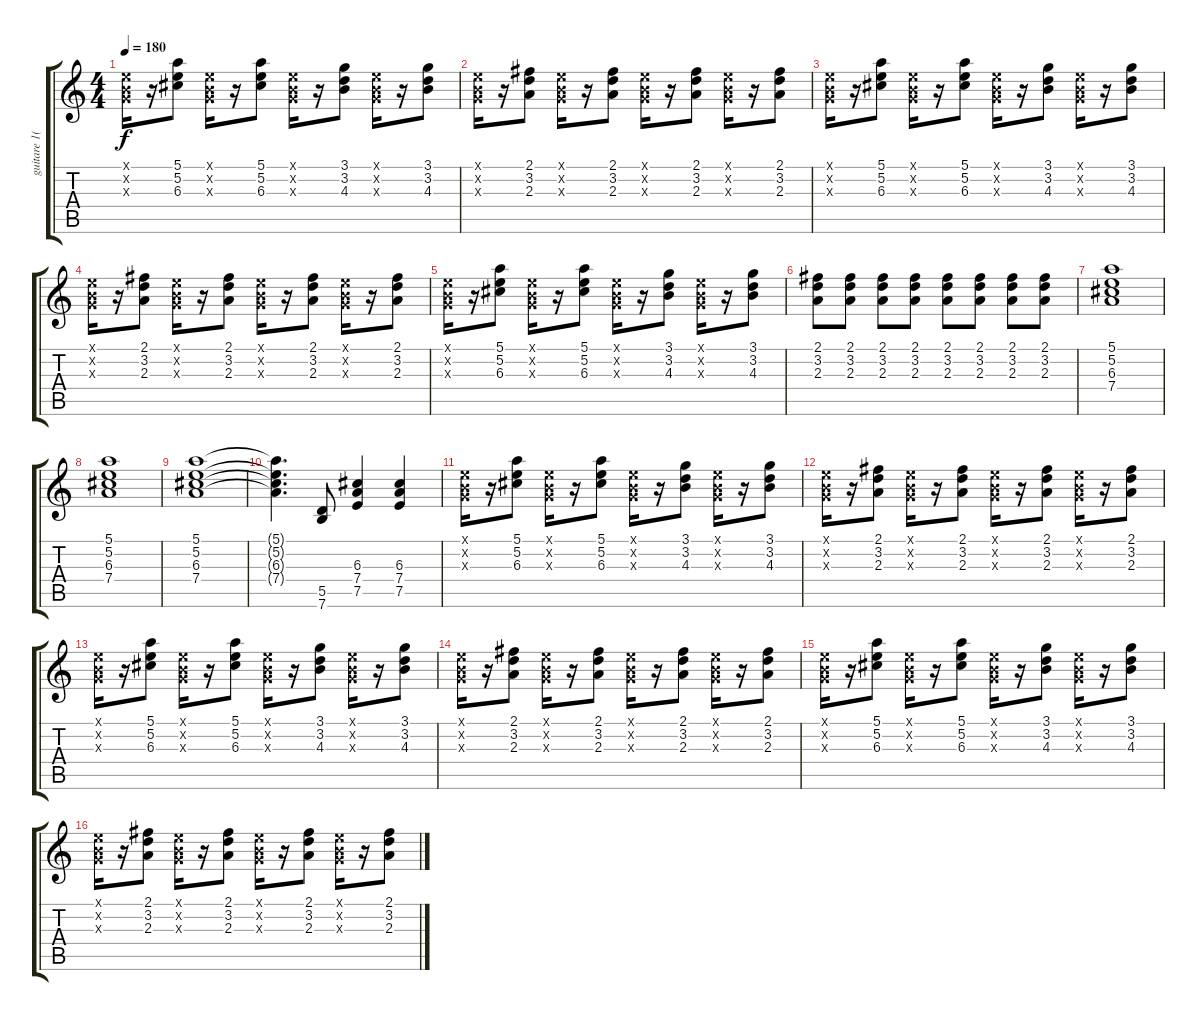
\track ("guitare 1(lint)" "guitare 1(") {instrument distortionguitar}
\staff {score tabs}
\tuning (E4 B3 G3 D3 A2 E2) {hide}
\ts (4 4)
\tempo 180
\clef g2
\ks c
(0.1{x} 0.2{x} 0.3{x}).16{dy f} r.16 (5.1 5.2 6.3).8 (0.1{x} 0.2{x} 0.3{x}).16 r.16 (5.1 5.2 6.3).8 (0.1{x} 0.2{x} 0.3{x}).16 r.16 (3.1 3.2 4.3).8 (0.1{x} 0.2{x} 0.3{x}).16 r.16 (3.1 3.2 4.3).8 |
(0.1{x} 0.2{x} 0.3{x}).16 r.16 (2.1 3.2 2.3).8 (0.1{x} 0.2{x} 0.3{x}).16 r.16 (2.1 3.2 2.3).8 (0.1{x} 0.2{x} 0.3{x}).16 r.16 (2.1 3.2 2.3).8 (0.1{x} 0.2{x} 0.3{x}).16 r.16 (2.1 3.2 2.3).8 |
(0.1{x} 0.2{x} 0.3{x}).16 r.16 (5.1 5.2 6.3).8 (0.1{x} 0.2{x} 0.3{x}).16 r.16 (5.1 5.2 6.3).8 (0.1{x} 0.2{x} 0.3{x}).16 r.16 (3.1 3.2 4.3).8 (0.1{x} 0.2{x} 0.3{x}).16 r.16 (3.1 3.2 4.3).8 |
(0.1{x} 0.2{x} 0.3{x}).16 r.16 (2.1 3.2 2.3).8 (0.1{x} 0.2{x} 0.3{x}).16 r.16 (2.1 3.2 2.3).8 (0.1{x} 0.2{x} 0.3{x}).16 r.16 (2.1 3.2 2.3).8 (0.1{x} 0.2{x} 0.3{x}).16 r.16 (2.1 3.2 2.3).8 |
(0.1{x} 0.2{x} 0.3{x}).16 r.16 (5.1 5.2 6.3).8 (0.1{x} 0.2{x} 0.3{x}).16 r.16 (5.1 5.2 6.3).8 (0.1{x} 0.2{x} 0.3{x}).16 r.16 (3.1 3.2 4.3).8 (0.1{x} 0.2{x} 0.3{x}).16 r.16 (3.1 3.2 4.3).8 |
(2.1 3.2 2.3).8 (2.1 3.2 2.3).8 (2.1 3.2 2.3).8 (2.1 3.2 2.3).8 (2.1 3.2 2.3).8 (2.1 3.2 2.3).8 (2.1 3.2 2.3).8 (2.1 3.2 2.3).8 |
(5.1 5.2 6.3 7.4).1{volume 16 instrument distortionguitar} |
(5.1 5.2 6.3 7.4).1 |
(5.1 5.2 6.3 7.4).1 |
(5.1{t} 5.2{t} 6.3{t} 7.4{t}).4{d} (5.5 7.6).8 (6.3 7.4 7.5).4 (6.3 7.4 7.5).4 |
(0.1{x} 0.2{x} 0.3{x}).16{volume 12 instrument distortionguitar} r.16 (5.1 5.2 6.3).8 (0.1{x} 0.2{x} 0.3{x}).16 r.16 (5.1 5.2 6.3).8 (0.1{x} 0.2{x} 0.3{x}).16 r.16 (3.1 3.2 4.3).8 (0.1{x} 0.2{x} 0.3{x}).16 r.16 (3.1 3.2 4.3).8 |
(0.1{x} 0.2{x} 0.3{x}).16 r.16 (2.1 3.2 2.3).8 (0.1{x} 0.2{x} 0.3{x}).16 r.16 (2.1 3.2 2.3).8 (0.1{x} 0.2{x} 0.3{x}).16 r.16 (2.1 3.2 2.3).8 (0.1{x} 0.2{x} 0.3{x}).16 r.16 (2.1 3.2 2.3).8 |
(0.1{x} 0.2{x} 0.3{x}).16 r.16 (5.1 5.2 6.3).8 (0.1{x} 0.2{x} 0.3{x}).16 r.16 (5.1 5.2 6.3).8 (0.1{x} 0.2{x} 0.3{x}).16 r.16 (3.1 3.2 4.3).8 (0.1{x} 0.2{x} 0.3{x}).16 r.16 (3.1 3.2 4.3).8 |
(0.1{x} 0.2{x} 0.3{x}).16 r.16 (2.1 3.2 2.3).8 (0.1{x} 0.2{x} 0.3{x}).16 r.16 (2.1 3.2 2.3).8 (0.1{x} 0.2{x} 0.3{x}).16 r.16 (2.1 3.2 2.3).8 (0.1{x} 0.2{x} 0.3{x}).16 r.16 (2.1 3.2 2.3).8 |
(0.1{x} 0.2{x} 0.3{x}).16 r.16 (5.1 5.2 6.3).8 (0.1{x} 0.2{x} 0.3{x}).16 r.16 (5.1 5.2 6.3).8 (0.1{x} 0.2{x} 0.3{x}).16 r.16 (3.1 3.2 4.3).8 (0.1{x} 0.2{x} 0.3{x}).16 r.16 (3.1 3.2 4.3).8 |
(0.1{x} 0.2{x} 0.3{x}).16 r.16 (2.1 3.2 2.3).8 (0.1{x} 0.2{x} 0.3{x}).16 r.16 (2.1 3.2 2.3).8 (0.1{x} 0.2{x} 0.3{x}).16 r.16 (2.1 3.2 2.3).8 (0.1{x} 0.2{x} 0.3{x}).16 r.16 (2.1 3.2 2.3).8
